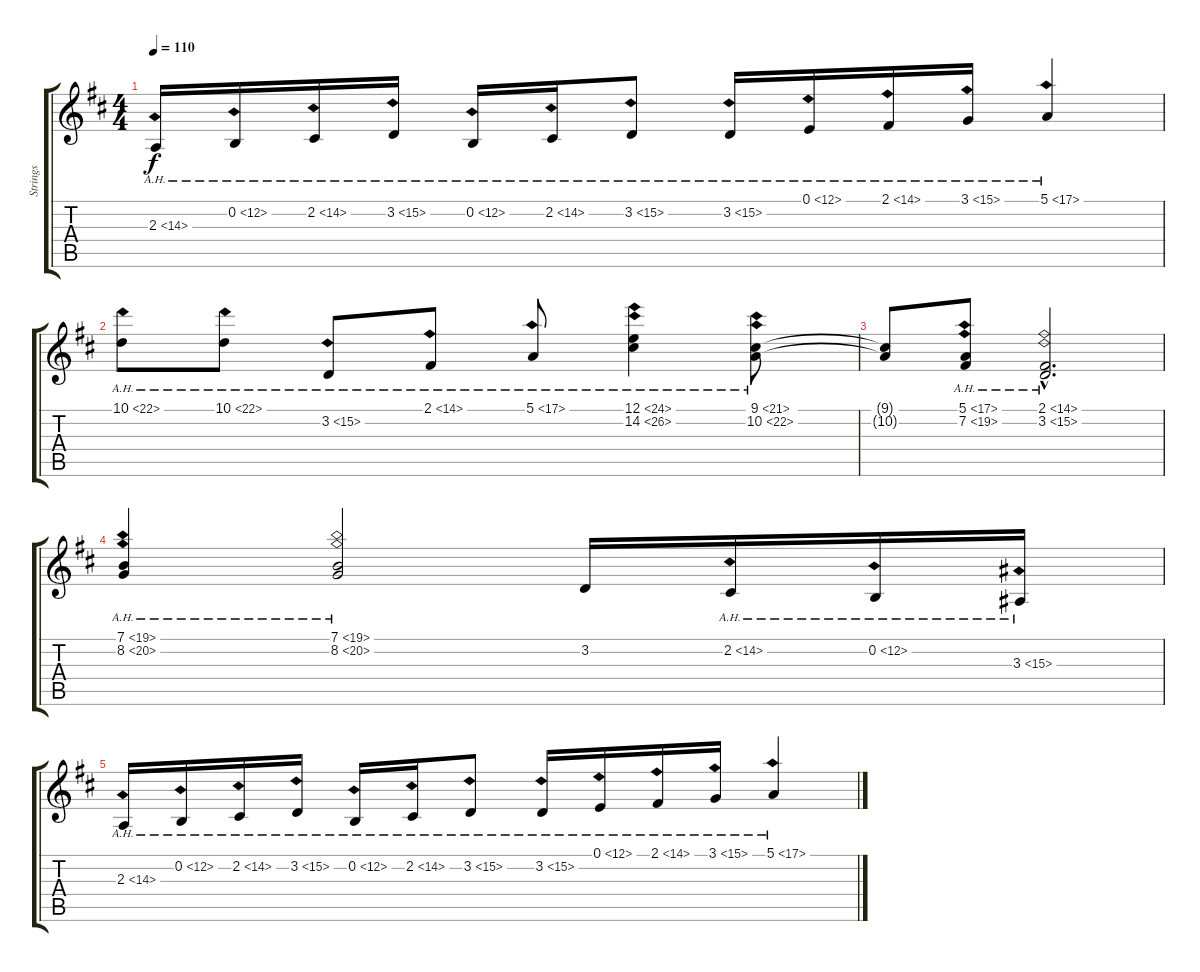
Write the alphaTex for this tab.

\track ("Strings" "Strings") {instrument stringensemble1}
\staff {score tabs}
\tuning (E4 B3 G3 D3 A2 E2) {hide}
\ts (4 4)
\tempo 110
\clef g2
\ks d
2.3{ah 12}.16{dy f} 0.2{ah 12}.16 2.2{ah 12}.16 3.2{ah 12}.16 0.2{ah 12}.16 2.2{ah 12}.16 3.2{ah 12}.8 3.2{ah 12}.16 0.1{ah 12}.16 2.1{ah 12}.16 3.1{ah 12}.16 5.1{ah 12}.4 |
10.1{ah 12}.8 10.1{ah 12}.8 3.2{ah 12}.8 2.1{ah 12}.8 5.1{ah 12}.8 (12.1{ah 12} 14.2{ah 12}).4 (9.1{ah 12} 10.2{ah 12}).8 |
(9.1{t} 10.2{t}).8 (5.1{ah 12} 7.2{ah 12}).8 (2.1{ah 12 hac} 3.2{ah 12 hac}).2{d} |
(7.1{ah 12} 8.2{ah 12}).4 (7.1{ah 12} 8.2{ah 12}).2 3.2.16 2.2{ah 12}.16 0.2{ah 12}.16 3.3{ah 12}.16 |
2.3{ah 12}.16 0.2{ah 12}.16 2.2{ah 12}.16 3.2{ah 12}.16 0.2{ah 12}.16 2.2{ah 12}.16 3.2{ah 12}.8 3.2{ah 12}.16 0.1{ah 12}.16 2.1{ah 12}.16 3.1{ah 12}.16 5.1{ah 12}.4
